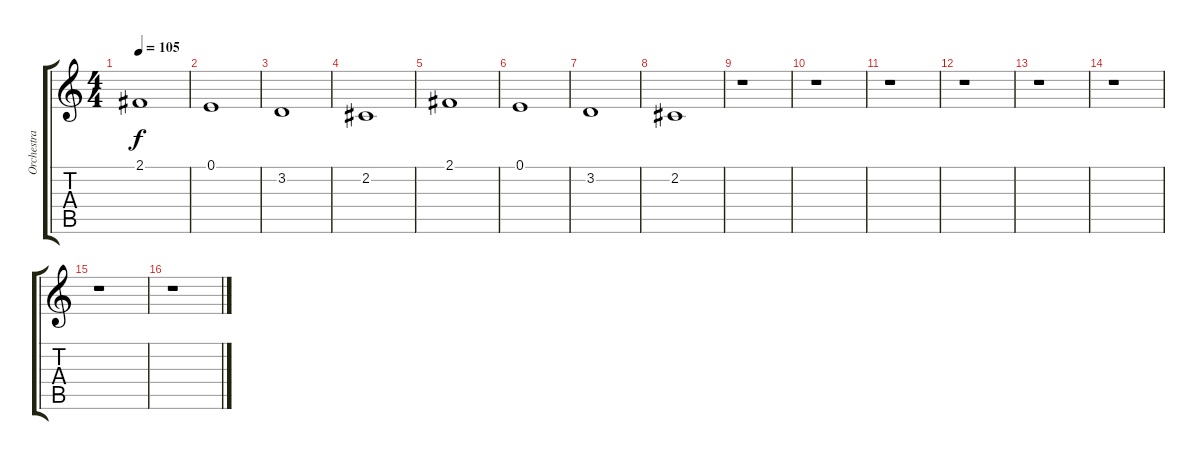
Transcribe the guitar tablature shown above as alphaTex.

\track ("Orchestra" "Orchestra") {instrument choiraahs}
\staff {score tabs}
\tuning (E4 B3 G3 D3 A2 E2) {hide}
\ts (4 4)
\tempo 105
\clef g2
\ks c
2.1.1{dy f} |
0.1.1 |
3.2.1 |
2.2.1 |
2.1.1 |
0.1.1 |
3.2.1 |
2.2.1 |
r.1 |
r.1 |
r.1 |
r.1 |
r.1 |
r.1 |
r.1 |
r.1
